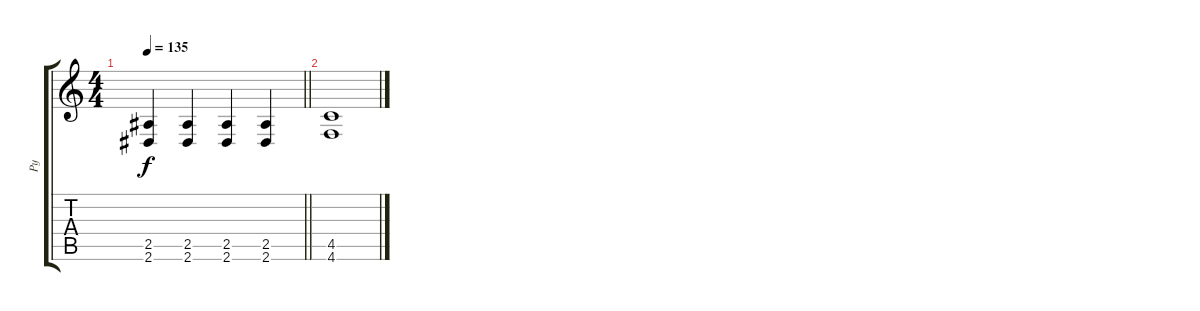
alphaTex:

\track ("Ру" "Ру") {instrument distortionguitar}
\staff {score tabs}
\tuning (E4 B3 G3 D3 Ab2 Db2) {hide}
\ts (4 4)
\tempo 135
\clef g2
\barLineRight lightlight
\ks c
(2.5 2.6).4{dy f} (2.5 2.6).4 (2.5 2.6).4 (2.5 2.6).4 |
(4.5 4.6).1
